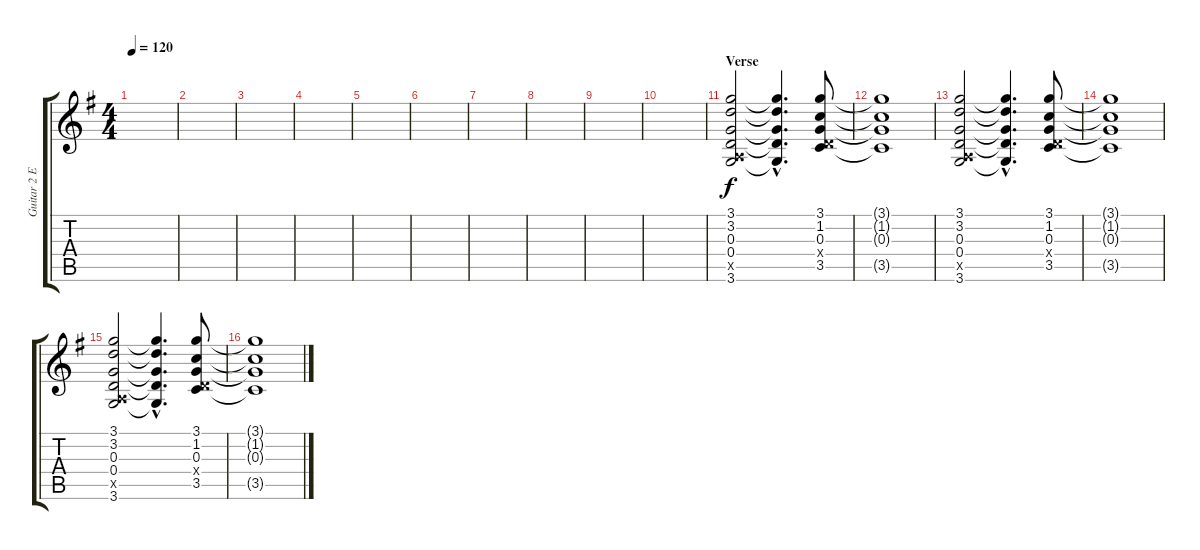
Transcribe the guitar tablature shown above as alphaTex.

\track ("Guitar 2 Electric" "Guitar 2 E") {instrument electricguitarjazz}
\staff {score tabs}
\tuning (E4 B3 G3 D3 A2 E2) {hide}
\ts (4 4)
\tempo 120
\clef g2
\ks g
|
|
|
|
|
|
|
|
|
|
\section ("" "Verse")
(3.1 3.2 0.3 0.4 0.5{x} 3.6).2 (3.1{hac t} 3.2{hac t} 0.3{hac t} 0.4{hac t} 3.6{hac t}).4{d} (3.1 1.2 0.3 0.4{x} 3.5).8 |
(3.1{t} 1.2{t} 0.3{t} 3.5{t}).1 |
(3.1 3.2 0.3 0.4 0.5{x} 3.6).2 (3.1{hac t} 3.2{hac t} 0.3{hac t} 0.4{hac t} 3.6{hac t}).4{d} (3.1 1.2 0.3 0.4{x} 3.5).8 |
(3.1{t} 1.2{t} 0.3{t} 3.5{t}).1 |
(3.1 3.2 0.3 0.4 0.5{x} 3.6).2 (3.1{hac t} 3.2{hac t} 0.3{hac t} 0.4{hac t} 3.6{hac t}).4{d} (3.1 1.2 0.3 0.4{x} 3.5).8 |
(3.1{t} 1.2{t} 0.3{t} 3.5{t}).1
